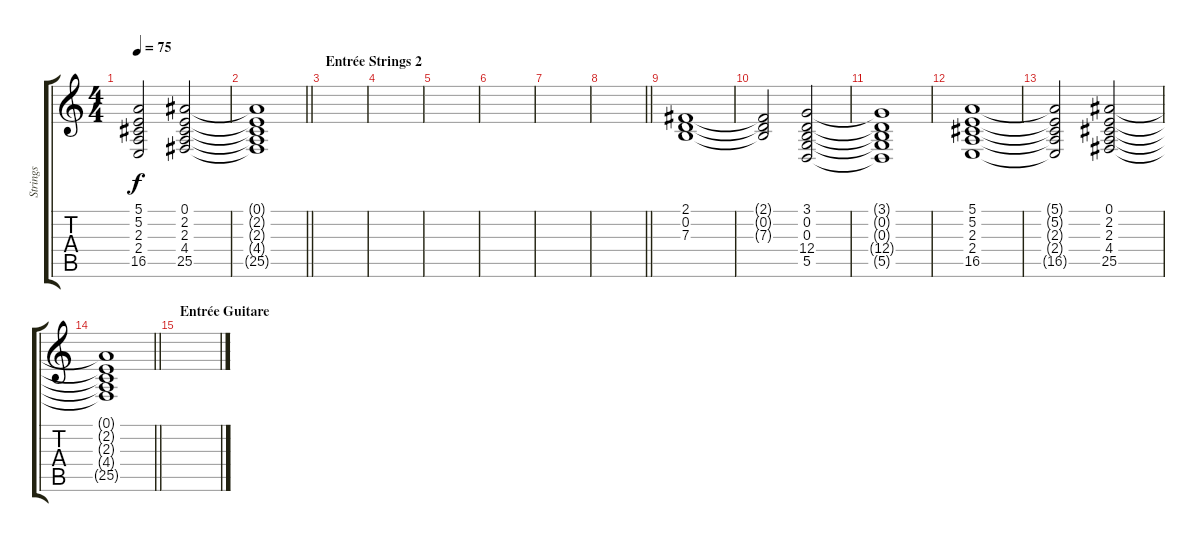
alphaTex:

\track ("Strings" "Strings") {instrument stringensemble2}
\staff {score tabs}
\tuning (E4 B3 G3 D3 A2 E2) {hide}
\ts (4 4)
\tempo 75
\clef g2
\ks c
(5.1{t} 5.2{t} 2.3{t} 2.4{t} 16.5{t}).2{dy f} (0.1 2.2 2.3 4.4 25.5).2 |
\barLineRight lightlight
(0.1{t} 2.2{t} 2.3{t} 4.4{t} 25.5{t}).1 |
\section ("" "Entrée Strings 2")
|
|
|
|
|
\barLineRight lightlight
|
(2.1 0.2 7.3).1 |
(2.1{t} 0.2{t} 7.3{t}).2 (3.1 0.2 0.3 12.4 5.5).2 |
(3.1{t} 0.2{t} 0.3{t} 12.4{t} 5.5{t}).1 |
(5.1 5.2 2.3 2.4 16.5).1 |
(5.1{t} 5.2{t} 2.3{t} 2.4{t} 16.5{t}).2 (0.1 2.2 2.3 4.4 25.5).2 |
\barLineRight lightlight
(0.1{t} 2.2{t} 2.3{t} 4.4{t} 25.5{t}).1 |
\section ("" "Entrée Guitare")
